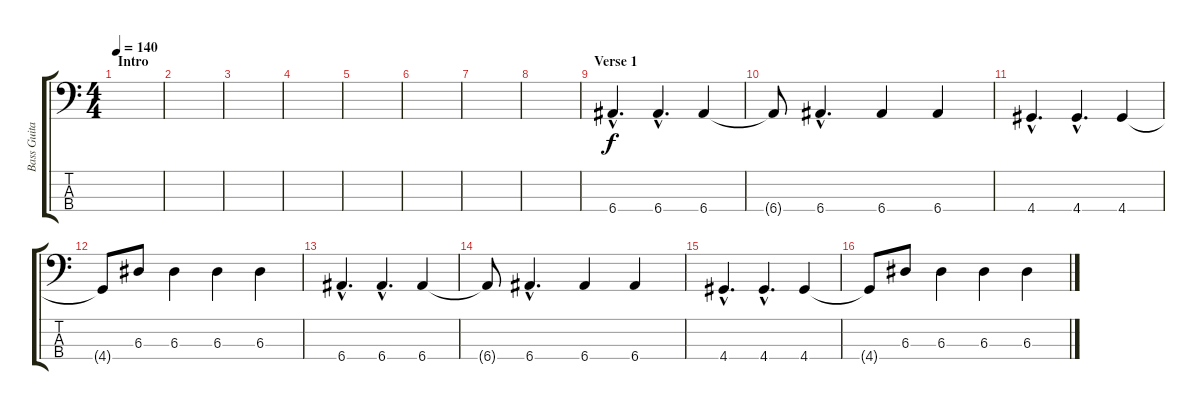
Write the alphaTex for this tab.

\track ("Bass Guitar" "Bass Guita") {instrument electricbassfinger}
\staff {score tabs}
\tuning (G2 D2 A1 E1) {hide}
\ts (4 4)
\section ("" "Intro")
\tempo 140
\clef f4
\ks c
|
|
|
|
|
|
|
|
\section ("" "Verse 1")
6.4{hac}.4{d} 6.4{hac}.4{d} 6.4.4 |
6.4{t}.8 6.4{hac}.4{d} 6.4.4 6.4.4 |
4.4{hac}.4{d} 4.4{hac}.4{d} 4.4.4 |
4.4{t}.8 6.3.8 6.3.4 6.3.4 6.3.4 |
6.4{hac}.4{d} 6.4{hac}.4{d} 6.4.4 |
6.4{t}.8 6.4{hac}.4{d} 6.4.4 6.4.4 |
4.4{hac}.4{d} 4.4{hac}.4{d} 4.4.4 |
4.4{t}.8 6.3.8 6.3.4 6.3.4 6.3.4
